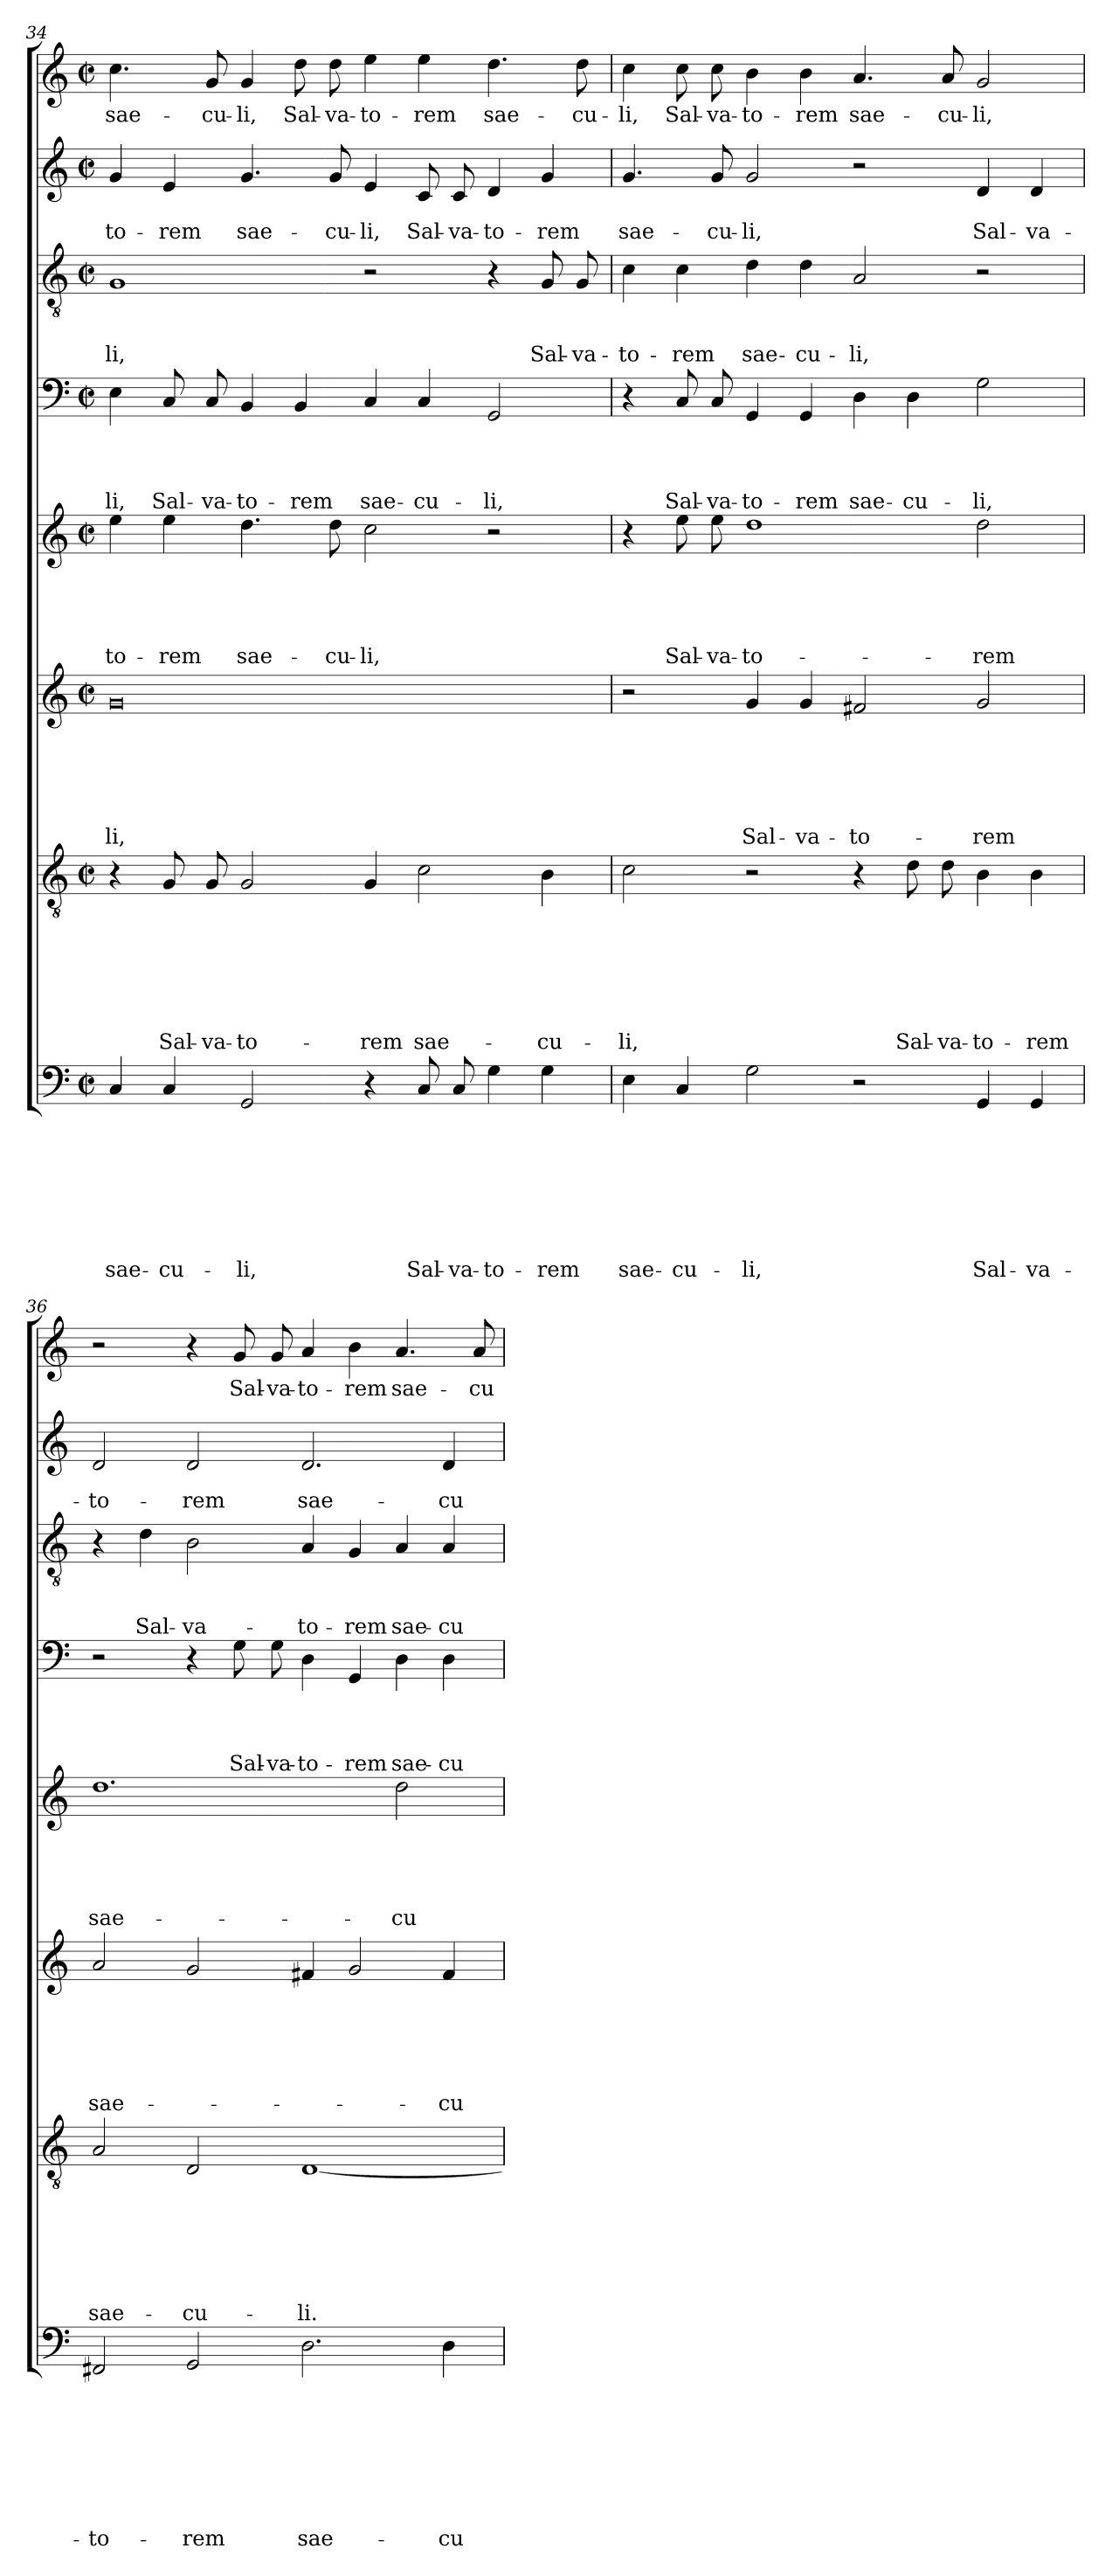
**kern	**text	**text	**text	**text	**text	**text	**text	**text	**kern	**text	**text	**text	**text	**text	**text	**text	**kern	**text	**text	**text	**text	**text	**text	**kern	**text	**text	**text	**text	**text	**kern	**text	**text	**text	**text	**kern	**text	**text	**text	**kern	**text	**text	**kern	**text
*part8	*part8	*part8	*part8	*part8	*part8	*part8	*part8	*part8	*part7	*part7	*part7	*part7	*part7	*part7	*part7	*part7	*part6	*part6	*part6	*part6	*part6	*part6	*part6	*part5	*part5	*part5	*part5	*part5	*part5	*part4	*part4	*part4	*part4	*part4	*part3	*part3	*part3	*part3	*part2	*part2	*part2	*part1	*part1
*staff8	*staff8	*staff8	*staff8	*staff8	*staff8	*staff8	*staff8	*staff8	*staff7	*staff7	*staff7	*staff7	*staff7	*staff7	*staff7	*staff7	*staff6	*staff6	*staff6	*staff6	*staff6	*staff6	*staff6	*staff5	*staff5	*staff5	*staff5	*staff5	*staff5	*staff4	*staff4	*staff4	*staff4	*staff4	*staff3	*staff3	*staff3	*staff3	*staff2	*staff2	*staff2	*staff1	*staff1
*clefF4	*	*	*	*	*	*	*	*	*clefGv2	*	*	*	*	*	*	*	*clefG2	*	*	*	*	*	*	*clefG2	*	*	*	*	*	*clefF4	*	*	*	*	*clefGv2	*	*	*	*clefG2	*	*	*clefG2	*
*k[]	*	*	*	*	*	*	*	*	*k[]	*	*	*	*	*	*	*	*k[]	*	*	*	*	*	*	*k[]	*	*	*	*	*	*k[]	*	*	*	*	*k[]	*	*	*	*k[]	*	*	*k[]	*
*C:	*	*	*	*	*	*	*	*	*C:	*	*	*	*	*	*	*	*C:	*	*	*	*	*	*	*C:	*	*	*	*	*	*C:	*	*	*	*	*C:	*	*	*	*C:	*	*	*C:	*
*M2/2	*	*	*	*	*	*	*	*	*M2/2	*	*	*	*	*	*	*	*M2/2	*	*	*	*	*	*	*M2/2	*	*	*	*	*	*M2/2	*	*	*	*	*M2/2	*	*	*	*M2/2	*	*	*M2/2	*
*met(c|)	*	*	*	*	*	*	*	*	*met(c|)	*	*	*	*	*	*	*	*met(c|)	*	*	*	*	*	*	*met(c|)	*	*	*	*	*	*met(c|)	*	*	*	*	*met(c|)	*	*	*	*met(c|)	*	*	*met(c|)	*
=34	=34	=34	=34	=34	=34	=34	=34	=34	=34	=34	=34	=34	=34	=34	=34	=34	=34	=34	=34	=34	=34	=34	=34	=34	=34	=34	=34	=34	=34	=34	=34	=34	=34	=34	=34	=34	=34	=34	=34	=34	=34	=34	=34
4C/	.	.	.	.	.	.	.	sae-	4r	.	.	.	.	.	.	.	0g	.	.	.	.	.	-li,	4ee\	.	.	.	.	-to-	4E\	.	.	.	-li,	1G	.	.	-li,	4g/	.	-to-	4.cc\	sae-
4C/	.	.	.	.	.	.	.	-cu-	8G/	.	.	.	.	.	.	Sal-	.	.	.	.	.	.	.	4ee\	.	.	.	.	-rem	8C/	.	.	.	Sal-	.	.	.	.	4e/	.	-rem	.	.
.	.	.	.	.	.	.	.	.	8G/	.	.	.	.	.	.	-va-	.	.	.	.	.	.	.	.	.	.	.	.	.	8C/	.	.	.	-va-	.	.	.	.	.	.	.	8g/	-cu-
2GG/	.	.	.	.	.	.	.	-li,	2G/	.	.	.	.	.	.	-to-	.	.	.	.	.	.	.	4.dd\	.	.	.	.	sae-	4BB/	.	.	.	-to-	.	.	.	.	4.g/	.	sae-	4g/	-li,
.	.	.	.	.	.	.	.	.	.	.	.	.	.	.	.	.	.	.	.	.	.	.	.	.	.	.	.	.	.	4BB/	.	.	.	-rem	.	.	.	.	.	.	.	8dd\	Sal-
.	.	.	.	.	.	.	.	.	.	.	.	.	.	.	.	.	.	.	.	.	.	.	.	8dd\	.	.	.	.	-cu-	.	.	.	.	.	.	.	.	.	8g/	.	-cu-	8dd\	-va-
4r	.	.	.	.	.	.	.	.	4G/	.	.	.	.	.	.	-rem	.	.	.	.	.	.	.	2cc\	.	.	.	.	-li,	4C/	.	.	.	sae-	2r	.	.	.	4e/	.	-li,	4ee\	-to-
8C/	.	.	.	.	.	.	.	Sal-	2c\	.	.	.	.	.	.	sae-	.	.	.	.	.	.	.	.	.	.	.	.	.	4C/	.	.	.	-cu-	.	.	.	.	8c/	.	Sal-	4ee\	-rem
8C/	.	.	.	.	.	.	.	-va-	.	.	.	.	.	.	.	.	.	.	.	.	.	.	.	.	.	.	.	.	.	.	.	.	.	.	.	.	.	.	8c/	.	-va-	.	.
4G\	.	.	.	.	.	.	.	-to-	.	.	.	.	.	.	.	.	.	.	.	.	.	.	.	2r	.	.	.	.	.	2GG/	.	.	.	-li,	4r	.	.	.	4d/	.	-to-	4.dd\	sae-
4G\	.	.	.	.	.	.	.	-rem	4B\	.	.	.	.	.	.	-cu-	.	.	.	.	.	.	.	.	.	.	.	.	.	.	.	.	.	.	8G/	.	.	Sal-	4g/	.	-rem	.	.
.	.	.	.	.	.	.	.	.	.	.	.	.	.	.	.	.	.	.	.	.	.	.	.	.	.	.	.	.	.	.	.	.	.	.	8G/	.	.	-va-	.	.	.	8dd\	-cu-
!!LO:PB:g=z
=35	=35	=35	=35	=35	=35	=35	=35	=35	=35	=35	=35	=35	=35	=35	=35	=35	=35	=35	=35	=35	=35	=35	=35	=35	=35	=35	=35	=35	=35	=35	=35	=35	=35	=35	=35	=35	=35	=35	=35	=35	=35	=35	=35
4E\	.	.	.	.	.	.	.	sae-	2c\	.	.	.	.	.	.	-li,	2r	.	.	.	.	.	.	4r	.	.	.	.	.	4r	.	.	.	.	4c\	.	.	-to-	4.g/	.	sae-	4cc\	-li,
4C/	.	.	.	.	.	.	.	-cu-	.	.	.	.	.	.	.	.	.	.	.	.	.	.	.	8ee\	.	.	.	.	Sal-	8C/	.	.	.	Sal-	4c\	.	.	-rem	.	.	.	8cc\	Sal-
.	.	.	.	.	.	.	.	.	.	.	.	.	.	.	.	.	.	.	.	.	.	.	.	8ee\	.	.	.	.	-va-	8C/	.	.	.	-va-	.	.	.	.	8g/	.	-cu-	8cc\	-va-
2G\	.	.	.	.	.	.	.	-li,	2r	.	.	.	.	.	.	.	4g/	.	.	.	.	.	Sal-	1dd	.	.	.	.	-to-	4GG/	.	.	.	-to-	4d\	.	.	sae-	2g/	.	-li,	4b\	-to-
.	.	.	.	.	.	.	.	.	.	.	.	.	.	.	.	.	4g/	.	.	.	.	.	-va-	.	.	.	.	.	.	4GG/	.	.	.	-rem	4d\	.	.	-cu-	.	.	.	4b\	-rem
2r	.	.	.	.	.	.	.	.	4r	.	.	.	.	.	.	.	2f#X/	.	.	.	.	.	-to-	.	.	.	.	.	.	4D\	.	.	.	sae-	2A/	.	.	-li,	2r	.	.	4.a/	sae-
.	.	.	.	.	.	.	.	.	8d\	.	.	.	.	.	.	Sal-	.	.	.	.	.	.	.	.	.	.	.	.	.	4D\	.	.	.	-cu-	.	.	.	.	.	.	.	.	.
.	.	.	.	.	.	.	.	.	8d\	.	.	.	.	.	.	-va-	.	.	.	.	.	.	.	.	.	.	.	.	.	.	.	.	.	.	.	.	.	.	.	.	.	8a/	-cu-
4GG/	.	.	.	.	.	.	.	Sal-	4B\	.	.	.	.	.	.	-to-	2g/	.	.	.	.	.	-rem	2dd\	.	.	.	.	-rem	2G\	.	.	.	-li,	2r	.	.	.	4d/	.	Sal-	2g/	-li,
4GG/	.	.	.	.	.	.	.	-va-	4B\	.	.	.	.	.	.	-rem	.	.	.	.	.	.	.	.	.	.	.	.	.	.	.	.	.	.	.	.	.	.	4d/	.	-va-	.	.
=36	=36	=36	=36	=36	=36	=36	=36	=36	=36	=36	=36	=36	=36	=36	=36	=36	=36	=36	=36	=36	=36	=36	=36	=36	=36	=36	=36	=36	=36	=36	=36	=36	=36	=36	=36	=36	=36	=36	=36	=36	=36	=36	=36
2FF#X/	.	.	.	.	.	.	.	-to-	2A/	.	.	.	.	.	.	sae-	2a/	.	.	.	.	.	sae-	1.dd	.	.	.	.	sae-	2r	.	.	.	.	4r	.	.	.	2d/	.	-to-	2r	.
.	.	.	.	.	.	.	.	.	.	.	.	.	.	.	.	.	.	.	.	.	.	.	.	.	.	.	.	.	.	.	.	.	.	.	4d\	.	.	Sal-	.	.	.	.	.
2GG/	.	.	.	.	.	.	.	-rem	2D/	.	.	.	.	.	.	-cu-	2g/	.	.	.	.	.	.	.	.	.	.	.	.	4r	.	.	.	.	2B\	.	.	-va-	2d/	.	-rem	4r	.
.	.	.	.	.	.	.	.	.	.	.	.	.	.	.	.	.	.	.	.	.	.	.	.	.	.	.	.	.	.	8G\	.	.	.	Sal-	.	.	.	.	.	.	.	8g/	Sal-
.	.	.	.	.	.	.	.	.	.	.	.	.	.	.	.	.	.	.	.	.	.	.	.	.	.	.	.	.	.	8G\	.	.	.	-va-	.	.	.	.	.	.	.	8g/	-va-
2.D\	.	.	.	.	.	.	.	sae-	[1D	.	.	.	.	.	.	-li.	4f#X/	.	.	.	.	.	.	.	.	.	.	.	.	4D\	.	.	.	-to-	4A/	.	.	-to-	2.d/	.	sae-	4a/	-to-
.	.	.	.	.	.	.	.	.	.	.	.	.	.	.	.	.	2g/	.	.	.	.	.	.	.	.	.	.	.	.	4GG/	.	.	.	-rem	4G/	.	.	-rem	.	.	.	4b\	-rem
.	.	.	.	.	.	.	.	.	.	.	.	.	.	.	.	.	.	.	.	.	.	.	.	2dd\	.	.	.	.	-cu-	4D\	.	.	.	sae-	4A/	.	.	sae-	.	.	.	4.a/	sae-
4D\	.	.	.	.	.	.	.	-cu-	.	.	.	.	.	.	.	.	4f#/	.	.	.	.	.	-cu-	.	.	.	.	.	.	4D\	.	.	.	-cu-	4A/	.	.	-cu-	4d/	.	-cu-	.	.
.	.	.	.	.	.	.	.	.	.	.	.	.	.	.	.	.	.	.	.	.	.	.	.	.	.	.	.	.	.	.	.	.	.	.	.	.	.	.	.	.	.	8a/	-cu-
=	=	=	=	=	=	=	=	=	=	=	=	=	=	=	=	=	=	=	=	=	=	=	=	=	=	=	=	=	=	=	=	=	=	=	=	=	=	=	=	=	=	=	=
*-	*-	*-	*-	*-	*-	*-	*-	*-	*-	*-	*-	*-	*-	*-	*-	*-	*-	*-	*-	*-	*-	*-	*-	*-	*-	*-	*-	*-	*-	*-	*-	*-	*-	*-	*-	*-	*-	*-	*-	*-	*-	*-	*-
